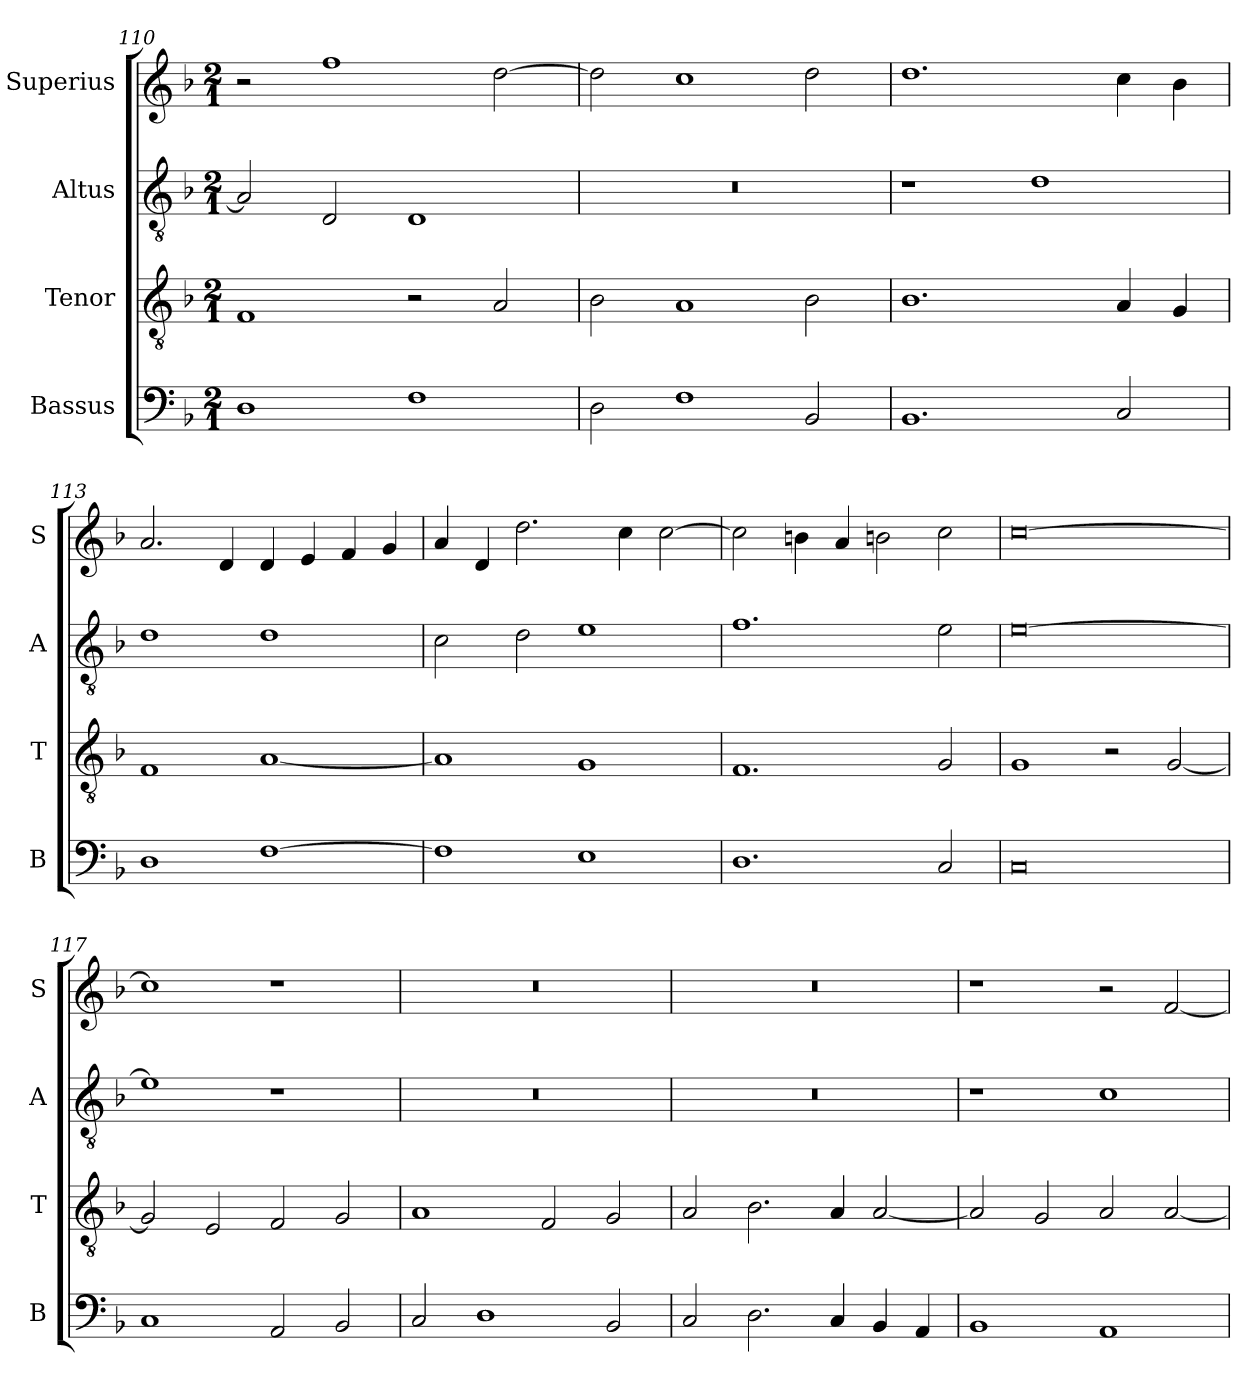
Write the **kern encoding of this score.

**kern	**kern	**kern	**kern
*part4	*part3	*part2	*part1
*staff4	*staff3	*staff2	*staff1
*I"Bassus	*I"Tenor	*I"Altus	*I"Superius
*I'B	*I'T	*I'A	*I'S
*clefF4	*clefGv2	*clefGv2	*clefG2
*k[b-]	*k[b-]	*k[b-]	*k[b-]
*F:	*F:	*F:	*F:
*M2/1	*M2/1	*M2/1	*M2/1
=110	=110	=110	=110
1D	1F	2A]	2r
.	.	2D	1ff
1F	2r	1D	.
.	2A	.	[2dd
=111	=111	=111	=111
2D	2B-	0r	2dd]
1F	1A	.	1cc
2BB-	2B-	.	2dd
=112	=112	=112	=112
1.BB-	1.B-	1r	1.dd
.	.	1d	.
2C	4A	.	4cc
.	4G	.	4b-
=113	=113	=113	=113
1D	1F	1d	2.a
.	.	.	4d
[1F	[1A	1d	4d
.	.	.	4e
.	.	.	4f
.	.	.	4g
=114	=114	=114	=114
1F]	1A]	2c	4a
.	.	.	4d
.	.	2d	2.dd
1E	1G	1e	.
.	.	.	4cc
.	.	.	[2cc
=115	=115	=115	=115
1.D	1.F	1.f	2cc]
.	.	.	4bn
.	.	.	4a
.	.	.	2bn
2C	2G	2e	2cc
=116	=116	=116	=116
0C	1G	[0e	[0cc
.	2r	.	.
.	[2G	.	.
=117	=117	=117	=117
1C	2G]	1e]	1cc]
.	2E	.	.
2AA	2F	1r	1r
2BB-	2G	.	.
=118	=118	=118	=118
2C	1A	0r	0r
1D	.	.	.
.	2F	.	.
2BB-	2G	.	.
=119	=119	=119	=119
2C	2A	0r	0r
2.D	2.B-	.	.
4C	4A	.	.
4BB-	[2A	.	.
4AA	.	.	.
=120	=120	=120	=120
1BB-	2A]	1r	1r
.	2G	.	.
1AA	2A	1c	2r
.	[2A	.	[2f
=	=	=	=
*-	*-	*-	*-
